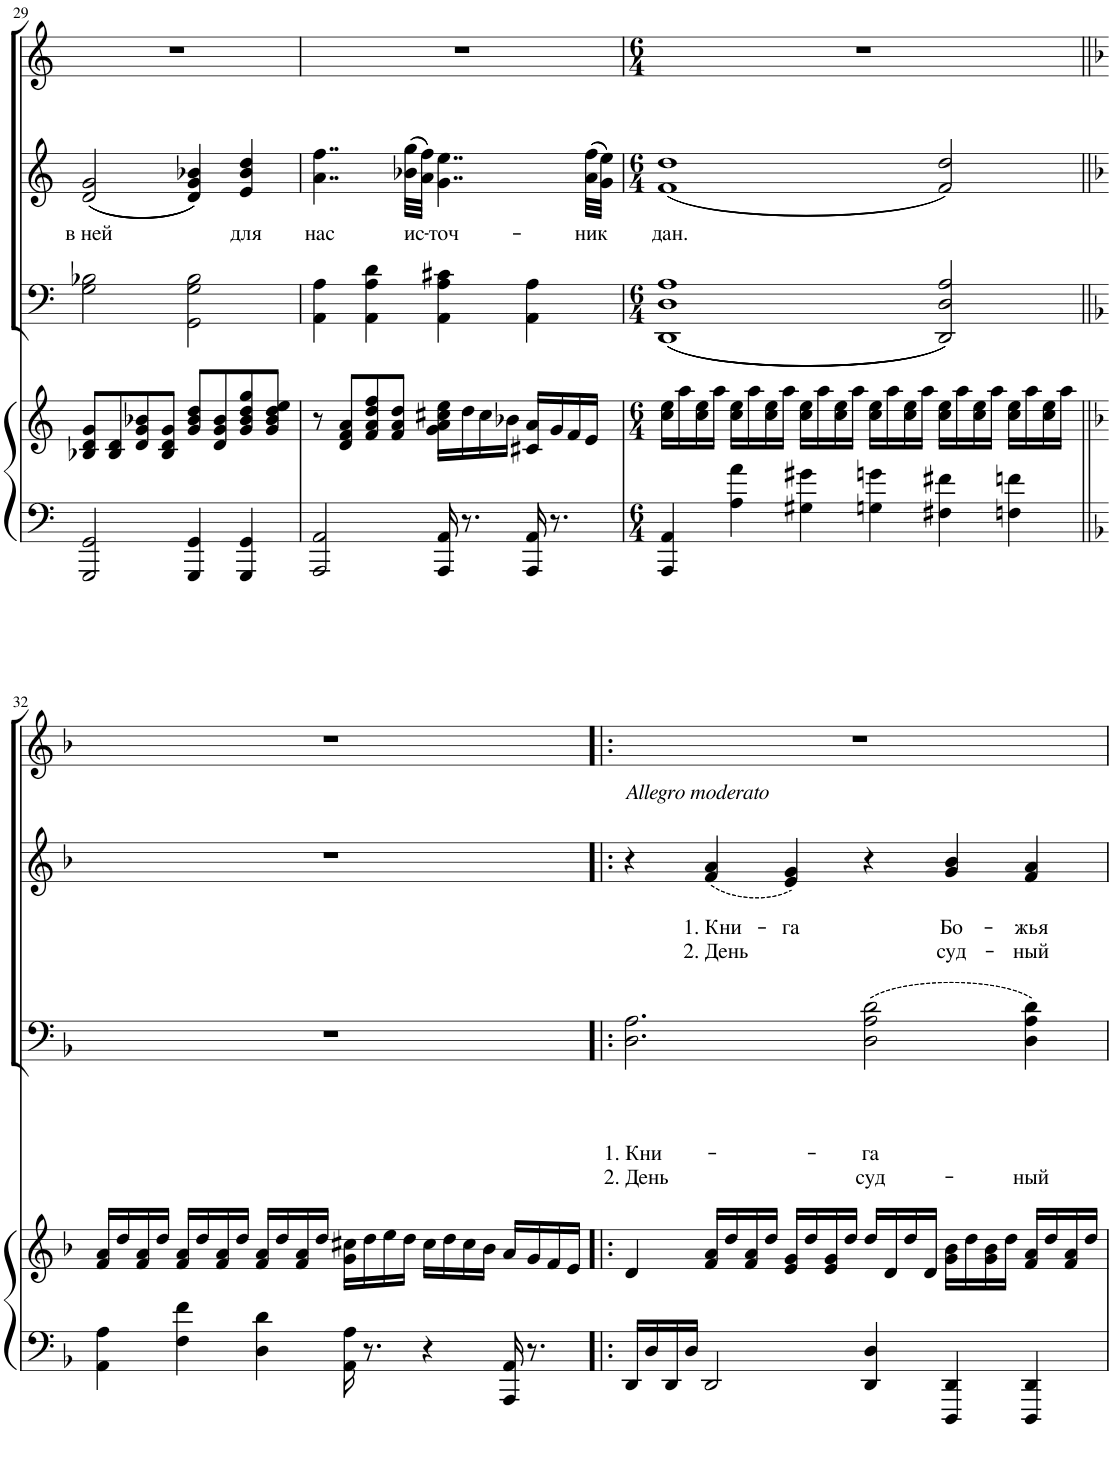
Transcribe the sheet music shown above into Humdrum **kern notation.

**kern	**kern	**kern	**text	**text	**text	**text	**text	**kern	**text	**text	**text	**kern
*part4	*part4	*part3	*part3	*part3	*part3	*part3	*part3	*part2	*part2	*part2	*part2	*part1
*staff5	*staff4	*staff3	*staff3	*staff3	*staff3	*staff3	*staff3	*staff2	*staff2	*staff2	*staff2	*staff1
*	*	*	*	*	*	*	*	*	*	*	*	*I"Soprano
!!LO:PB:g=z
*clefF4	*clefG2	*clefF4	*	*	*	*	*	*clefG2	*	*	*	*clefG2
*k[]	*k[]	*k[]	*	*	*	*	*	*k[]	*	*	*	*k[]
*M4/4	*M4/4	*M4/4	*	*	*	*	*	*M4/4	*	*	*	*M4/4
=29	=29	=29	=29	=29	=29	=29	=29	=29	=29	=29	=29	=29
!	!	!	!	!	!	!	!	!	!LO:LY:b	!	!	!
2GGG/ 2GG/	8B-X/ 8d/ 8g/L	2G\ 2B-X\	.	.	.	.	.	(((2d/ 2g/	в ней	.	.	1r
.	8B-/ 8d/	.	.	.	.	.	.	.	.	.	.	.
.	8d/ 8g/ 8b-X/	.	.	.	.	.	.	.	.	.	.	.
.	8B-/ 8d/ 8g/J	.	.	.	.	.	.	.	.	.	.	.
4GGG/ 4GG/	8g/ 8b-/ 8dd/L	2GG\ 2G\ 2B-\	.	.	.	.	.	4d/ 4g/ 4b-X/)))	.	.	.	.
.	8d/ 8g/ 8b-/	.	.	.	.	.	.	.	.	.	.	.
!	!	!	!	!	!	!	!	!	!LO:LY:b	!	!	!
4GGG/ 4GG/	8g/ 8b-/ 8dd/ 8gg/	.	.	.	.	.	.	4e/ 4b-/ 4dd/	для	.	.	.
.	8g/ 8b-/ 8dd/ 8ee/J	.	.	.	.	.	.	.	.	.	.	.
=30	=30	=30	=30	=30	=30	=30	=30	=30	=30	=30	=30	=30
!	!	!	!	!	!	!	!	!	!LO:LY:b	!	!	!
2AAA/ 2AA/	8r	4AA\ 4A\	.	.	.	.	.	4..a\ 4..ff\	нас	.	.	1r
.	8d/ 8f/ 8a/L	.	.	.	.	.	.	.	.	.	.	.
.	8f/ 8a/ 8dd/ 8ff/	4AA\ 4A\ 4d\	.	.	.	.	.	.	.	.	.	.
.	8f/ 8a/ 8dd/J	.	.	.	.	.	.	.	.	.	.	.
!	!	!	!	!	!	!	!	!	!LO:LY:b	!	!	!
.	.	.	.	.	.	.	.	((32b-X\ 32gg\LLL	ис-	.	.	.
.	.	.	.	.	.	.	.	32a\ 32ff\JJJ))	.	.	.	.
!	!	!	!	!	!	!	!	!	!LO:LY:b	!	!	!
16AAA/ 16AA/	16g\ 16a\ 16cc#X\ 16ee\LL	4AA\ 4A\ 4c#X\	.	.	.	.	.	4..g\ 4..ee\	-точ-	.	.	.
8.r	16dd\	.	.	.	.	.	.	.	.	.	.	.
.	16cc#\	.	.	.	.	.	.	.	.	.	.	.
.	16b-X\JJ	.	.	.	.	.	.	.	.	.	.	.
16AAA/ 16AA/	16c#X/ 16a/LL	4AA\ 4A\	.	.	.	.	.	.	.	.	.	.
8.r	16g/	.	.	.	.	.	.	.	.	.	.	.
.	16f/	.	.	.	.	.	.	.	.	.	.	.
!	!	!	!	!	!	!	!	!	!LO:LY:b	!	!	!
.	16e/JJ	.	.	.	.	.	.	((32a\ 32ff\LLL	-ник	.	.	.
.	.	.	.	.	.	.	.	32g\ 32ee\JJJ))	.	.	.	.
=31	=31	=31	=31	=31	=31	=31	=31	=31	=31	=31	=31	=31
*M6/4	*M6/4	*M6/4	*	*	*	*	*	*M6/4	*	*	*	*M6/4
!	!	!	!	!	!	!	!	!	!LO:LY:b	!	!	!
4AAA/ 4AA/	16cc\ 16ee\LL	(((1DD 1D 1A	.	.	.	.	.	((1f 1dd	дан.	.	.	1.r
.	16aa\	.	.	.	.	.	.	.	.	.	.	.
.	16cc\ 16ee\	.	.	.	.	.	.	.	.	.	.	.
.	16aa\JJ	.	.	.	.	.	.	.	.	.	.	.
4A\ 4a\	16cc\ 16ee\LL	.	.	.	.	.	.	.	.	.	.	.
.	16aa\	.	.	.	.	.	.	.	.	.	.	.
.	16cc\ 16ee\	.	.	.	.	.	.	.	.	.	.	.
.	16aa\JJ	.	.	.	.	.	.	.	.	.	.	.
4G#X\ 4g#X\	16cc\ 16ee\LL	.	.	.	.	.	.	.	.	.	.	.
.	16aa\	.	.	.	.	.	.	.	.	.	.	.
.	16cc\ 16ee\	.	.	.	.	.	.	.	.	.	.	.
.	16aa\JJ	.	.	.	.	.	.	.	.	.	.	.
4Gn\ 4gn\	16cc\ 16ee\LL	.	.	.	.	.	.	.	.	.	.	.
.	16aa\	.	.	.	.	.	.	.	.	.	.	.
.	16cc\ 16ee\	.	.	.	.	.	.	.	.	.	.	.
.	16aa\JJ	.	.	.	.	.	.	.	.	.	.	.
4F#X\ 4f#X\	16cc\ 16ee\LL	2DD/ 2D/ 2A/)))	.	.	.	.	.	2f/ 2dd/))	.	.	.	.
.	16aa\	.	.	.	.	.	.	.	.	.	.	.
.	16cc\ 16ee\	.	.	.	.	.	.	.	.	.	.	.
.	16aa\JJ	.	.	.	.	.	.	.	.	.	.	.
4Fn\ 4fn\	16cc\ 16ee\LL	.	.	.	.	.	.	.	.	.	.	.
.	16aa\	.	.	.	.	.	.	.	.	.	.	.
.	16cc\ 16ee\	.	.	.	.	.	.	.	.	.	.	.
.	16aa\JJ	.	.	.	.	.	.	.	.	.	.	.
!!LO:LB:g=z
=32||	=32||	=32||	=32||	=32||	=32||	=32||	=32||	=32||	=32||	=32||	=32||	=32||
*k[b-]	*k[b-]	*k[b-]	*	*	*	*	*	*k[b-]	*	*	*	*k[b-]
4AA\ 4A\	16f/ 16a/LL	1.r	.	.	.	.	.	1.r	.	.	.	1.r
.	16dd/	.	.	.	.	.	.	.	.	.	.	.
.	16f/ 16a/	.	.	.	.	.	.	.	.	.	.	.
.	16dd/JJ	.	.	.	.	.	.	.	.	.	.	.
4F\ 4f\	16f/ 16a/LL	.	.	.	.	.	.	.	.	.	.	.
.	16dd/	.	.	.	.	.	.	.	.	.	.	.
.	16f/ 16a/	.	.	.	.	.	.	.	.	.	.	.
.	16dd/JJ	.	.	.	.	.	.	.	.	.	.	.
4D\ 4d\	16f/ 16a/LL	.	.	.	.	.	.	.	.	.	.	.
.	16dd/	.	.	.	.	.	.	.	.	.	.	.
.	16f/ 16a/	.	.	.	.	.	.	.	.	.	.	.
.	16dd/JJ	.	.	.	.	.	.	.	.	.	.	.
16AA\ 16A\	16g\ 16cc#X\LL	.	.	.	.	.	.	.	.	.	.	.
8.r	16dd\	.	.	.	.	.	.	.	.	.	.	.
.	16ee\	.	.	.	.	.	.	.	.	.	.	.
.	16dd\JJ	.	.	.	.	.	.	.	.	.	.	.
4r	16cc#\LL	.	.	.	.	.	.	.	.	.	.	.
.	16dd\	.	.	.	.	.	.	.	.	.	.	.
.	16cc#\	.	.	.	.	.	.	.	.	.	.	.
.	16b-\JJ	.	.	.	.	.	.	.	.	.	.	.
16AAA/ 16AA/	16a/LL	.	.	.	.	.	.	.	.	.	.	.
8.r	16g/	.	.	.	.	.	.	.	.	.	.	.
.	16f/	.	.	.	.	.	.	.	.	.	.	.
.	16e/JJ	.	.	.	.	.	.	.	.	.	.	.
=33!|:	=33!|:	=33!|:	=33!|:	=33!|:	=33!|:	=33!|:	=33!|:	=33!|:	=33!|:	=33!|:	=33!|:	=33!|:
!	!	!	!	!	!	!	!	!	!	!	!	!LO:TX:b:i:t=Allegro moderato
!	!	!	!	!	!	!LO:LY:b	!LO:LY:b	!	!	!	!	!
16DD/LL	4d/	2.D\ 2.A\	.	.	.	1. Кни-	2. День	4r	.	.	.	1.r
16D/	.	.	.	.	.	.	.	.	.	.	.	.
16DD/	.	.	.	.	.	.	.	.	.	.	.	.
16D/JJ	.	.	.	.	.	.	.	.	.	.	.	.
!	!	!	!	!	!	!	!	!	!	!LO:LY:b	!LO:LY:b	!
2DD/	16f/ 16a/LL	.	.	.	.	.	.	((4f/ 4a/	.	1. Кни-	2. День	.
.	16dd/	.	.	.	.	.	.	.	.	.	.	.
.	16f/ 16a/	.	.	.	.	.	.	.	.	.	.	.
.	16dd/JJ	.	.	.	.	.	.	.	.	.	.	.
!	!	!	!	!	!	!	!	!	!	!LO:LY:b	!	!
.	16e/ 16g/LL	.	.	.	.	.	.	4e/ 4g/))	.	-га	.	.
.	16dd/	.	.	.	.	.	.	.	.	.	.	.
.	16e/ 16g/	.	.	.	.	.	.	.	.	.	.	.
.	16dd/JJ	.	.	.	.	.	.	.	.	.	.	.
!	!	!	!	!	!	!LO:LY:b	!LO:LY:b	!	!	!	!	!
4DD/ 4D/	16dd/LL	((2D\ 2A\ 2d\	.	.	.	-га	суд-	4r	.	.	.	.
.	16d/	.	.	.	.	.	.	.	.	.	.	.
.	16dd/	.	.	.	.	.	.	.	.	.	.	.
.	16d/JJ	.	.	.	.	.	.	.	.	.	.	.
!	!	!	!	!	!	!	!	!	!	!LO:LY:b	!LO:LY:b	!
4DDD/ 4DD/	16g\ 16b-\LL	.	.	.	.	.	.	4g/ 4b-/	.	Бо-	суд-	.
.	16dd\	.	.	.	.	.	.	.	.	.	.	.
.	16g\ 16b-\	.	.	.	.	.	.	.	.	.	.	.
.	16dd\JJ	.	.	.	.	.	.	.	.	.	.	.
!	!	!	!	!	!	!	!LO:LY:b	!	!	!LO:LY:b	!LO:LY:b	!
4DDD/ 4DD/	16f/ 16a/LL	4D\ 4A\ 4d\))	.	.	.	.	-ный	4f/ 4a/	.	-жья	-ный	.
.	16dd/	.	.	.	.	.	.	.	.	.	.	.
.	16f/ 16a/	.	.	.	.	.	.	.	.	.	.	.
.	16dd/JJ	.	.	.	.	.	.	.	.	.	.	.
=	=	=	=	=	=	=	=	=	=	=	=	=
*-	*-	*-	*-	*-	*-	*-	*-	*-	*-	*-	*-	*-
